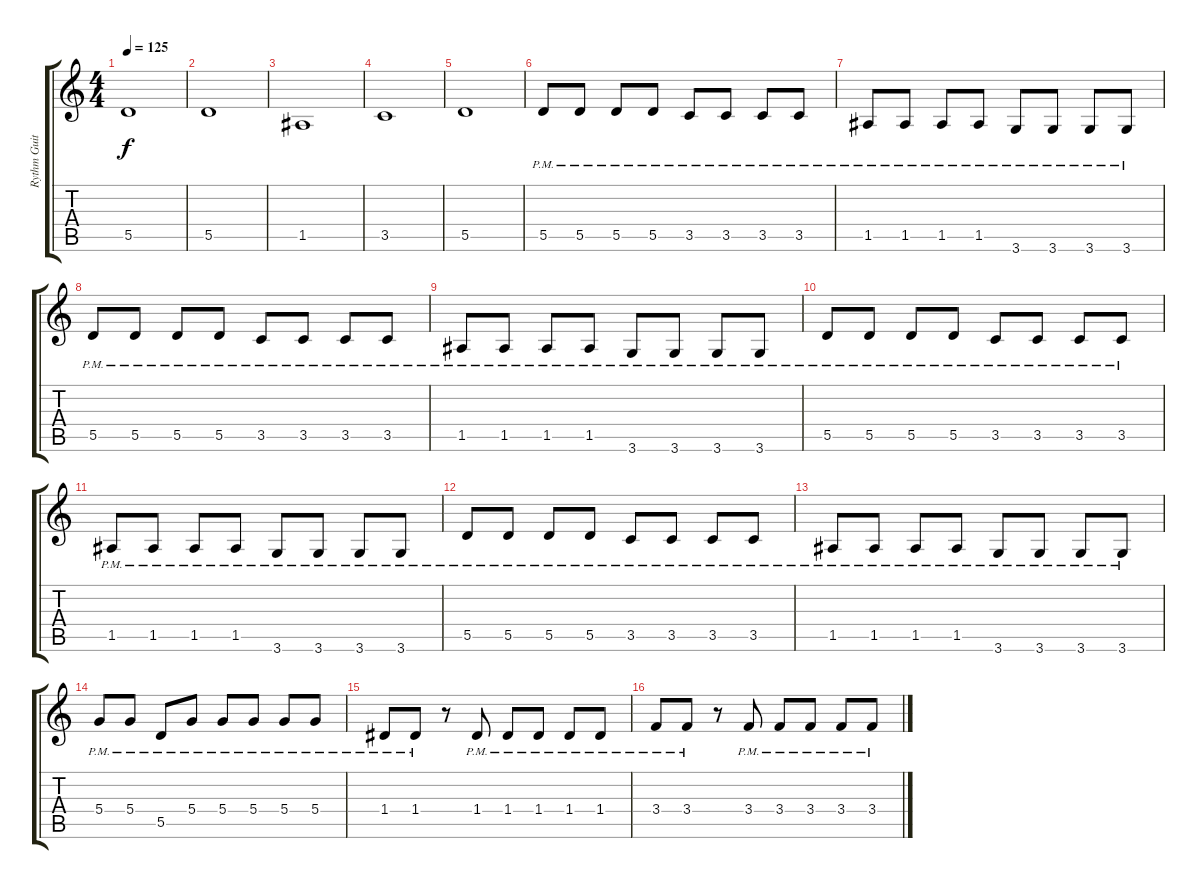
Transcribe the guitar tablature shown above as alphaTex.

\track ("Rythm Guitar" "Rythm Guit") {instrument distortionguitar}
\staff {score tabs}
\tuning (E4 B3 G3 D3 A2 E2) {hide}
\ts (4 4)
\tempo 125
\clef g2
\ks c
5.5.1{dy f} |
5.5.1 |
1.5.1 |
3.5.1 |
5.5.1 |
5.5{pm}.8 5.5{pm}.8 5.5{pm}.8 5.5{pm}.8 3.5{pm}.8 3.5{pm}.8 3.5{pm}.8 3.5{pm}.8 |
1.5{pm}.8 1.5{pm}.8 1.5{pm}.8 1.5{pm}.8 3.6{pm}.8 3.6{pm}.8 3.6{pm}.8 3.6{pm}.8 |
5.5{pm}.8 5.5{pm}.8 5.5{pm}.8 5.5{pm}.8 3.5{pm}.8 3.5{pm}.8 3.5{pm}.8 3.5{pm}.8 |
1.5{pm}.8 1.5{pm}.8 1.5{pm}.8 1.5{pm}.8 3.6{pm}.8 3.6{pm}.8 3.6{pm}.8 3.6{pm}.8 |
5.5{pm}.8 5.5{pm}.8 5.5{pm}.8 5.5{pm}.8 3.5{pm}.8 3.5{pm}.8 3.5{pm}.8 3.5{pm}.8 |
1.5{pm}.8 1.5{pm}.8 1.5{pm}.8 1.5{pm}.8 3.6{pm}.8 3.6{pm}.8 3.6{pm}.8 3.6{pm}.8 |
5.5{pm}.8 5.5{pm}.8 5.5{pm}.8 5.5{pm}.8 3.5{pm}.8 3.5{pm}.8 3.5{pm}.8 3.5{pm}.8 |
1.5{pm}.8 1.5{pm}.8 1.5{pm}.8 1.5{pm}.8 3.6{pm}.8 3.6{pm}.8 3.6{pm}.8 3.6{pm}.8 |
5.4{pm}.8 5.4{pm}.8 5.5{pm}.8 5.4{pm}.8 5.4{pm}.8 5.4{pm}.8 5.4{pm}.8 5.4{pm}.8 |
1.4{pm}.8 1.4{pm}.8 r.8 1.4{pm}.8 1.4{pm}.8 1.4{pm}.8 1.4{pm}.8 1.4{pm}.8 |
3.4{pm}.8 3.4{pm}.8 r.8 3.4{pm}.8 3.4{pm}.8 3.4{pm}.8 3.4{pm}.8 3.4{pm}.8
